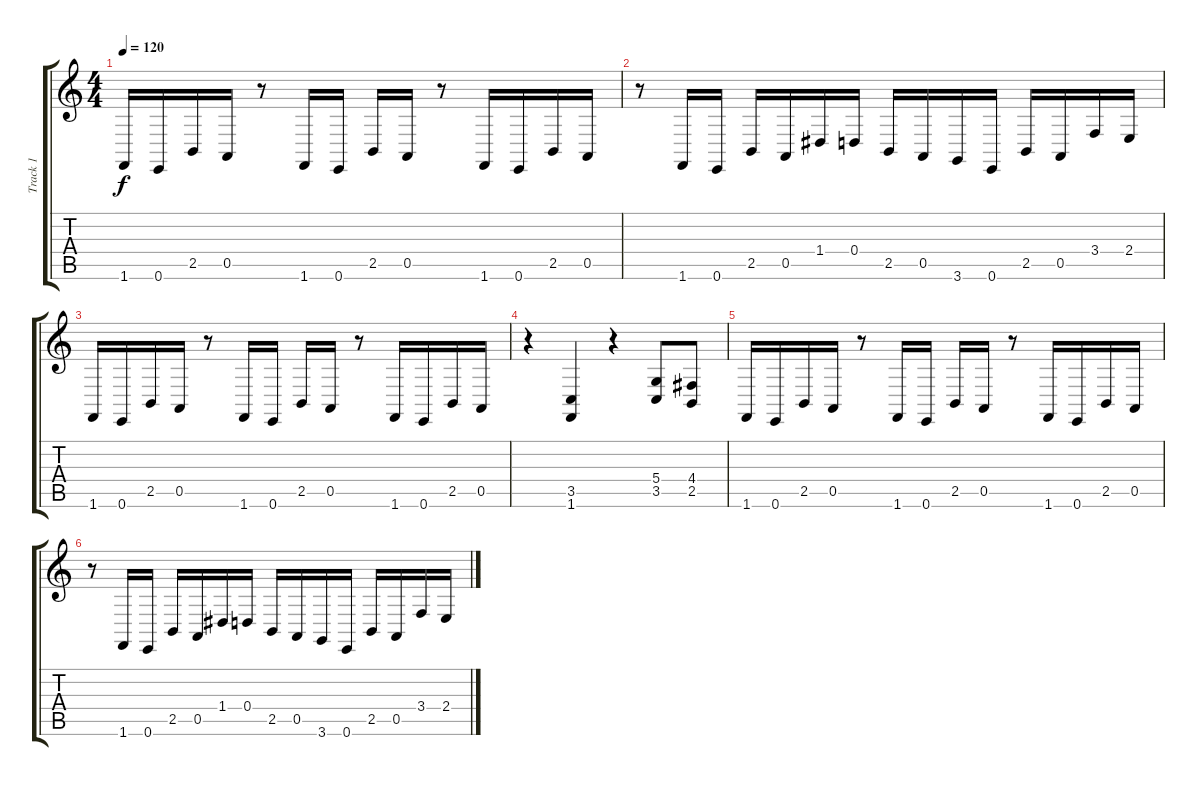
\track ("Track 1" "Track 1") {instrument stringensemble1}
\staff {score tabs}
\tuning (E4 B3 G3 D3 A2 E2) {hide}
\ts (4 4)
\tempo 120
\clef g2
\ks c
1.6.16{dy f} 0.6.16 2.5.16 0.5.16 r.8 1.6.16 0.6.16 2.5.16 0.5.16 r.8 1.6.16 0.6.16 2.5.16 0.5.16 |
r.8 1.6.16 0.6.16 2.5.16 0.5.16 1.4.16 0.4.16 2.5.16 0.5.16 3.6.16 0.6.16 2.5.16 0.5.16 3.4.16 2.4.16 |
1.6.16 0.6.16 2.5.16 0.5.16 r.8 1.6.16 0.6.16 2.5.16 0.5.16 r.8 1.6.16 0.6.16 2.5.16 0.5.16 |
r.4 (3.5 1.6).4 r.4 (5.4 3.5).8 (4.4 2.5).8 |
1.6.16 0.6.16 2.5.16 0.5.16 r.8 1.6.16 0.6.16 2.5.16 0.5.16 r.8 1.6.16 0.6.16 2.5.16 0.5.16 |
r.8 1.6.16 0.6.16 2.5.16 0.5.16 1.4.16 0.4.16 2.5.16 0.5.16 3.6.16 0.6.16 2.5.16 0.5.16 3.4.16 2.4.16
